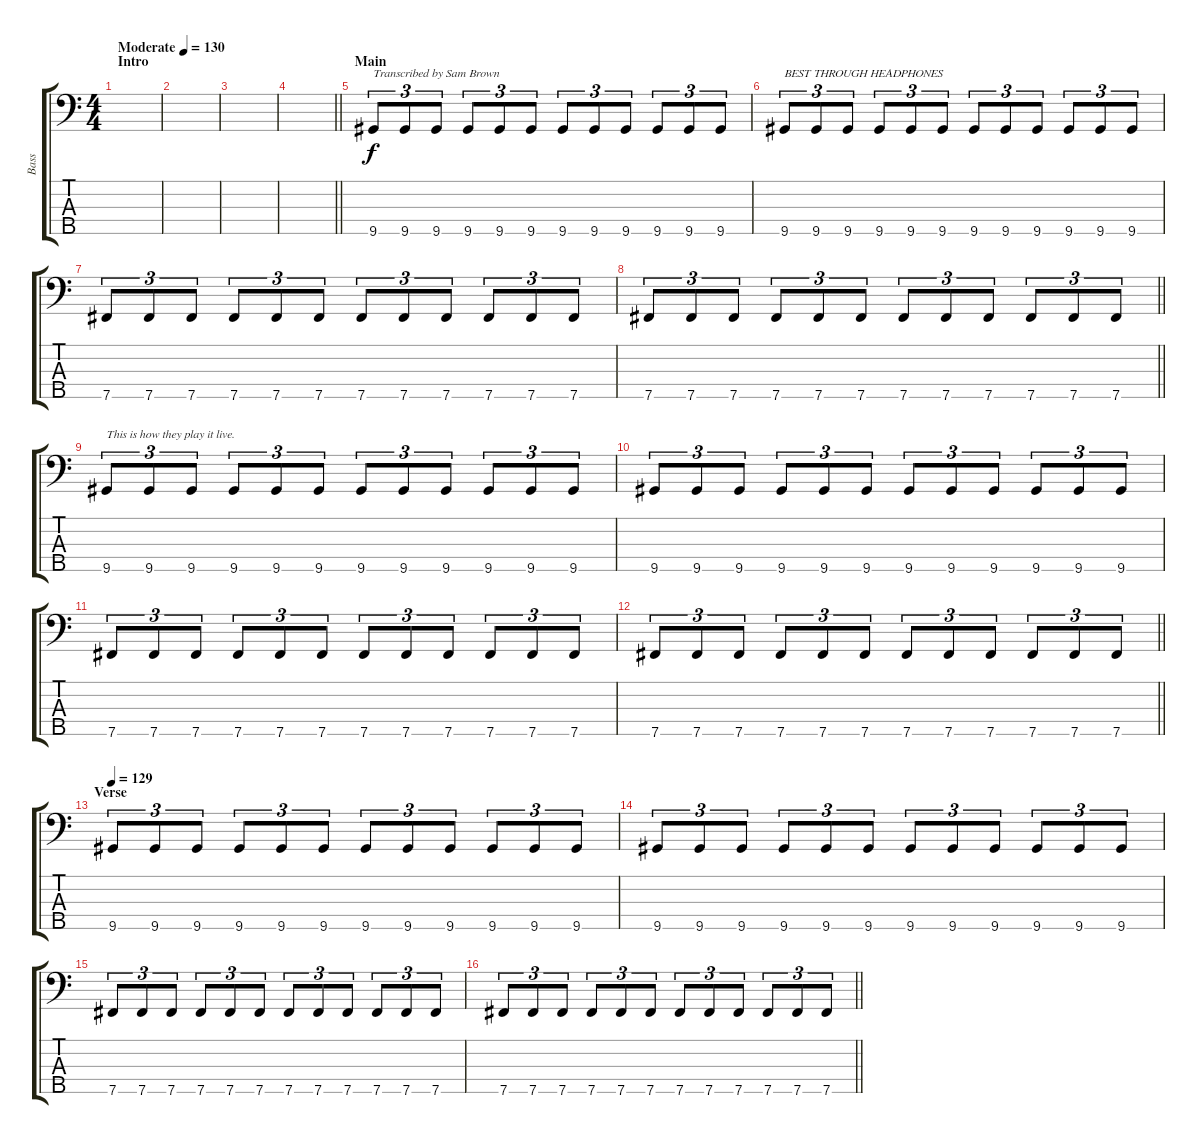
\track ("Bass" "Bass") {instrument electricbassfinger}
\staff {score tabs}
\tuning (G2 D2 A1 E1 B0) {hide}
\ts (4 4)
\section ("" "Intro")
\tempo (130 "Moderate")
\clef f4
\ks c
|
|
|
\barLineRight lightlight
|
\section ("" "Main")
9.5.8{tu (3 2) txt "Transcribed by Sam Brown"} 9.5.8{tu (3 2)} 9.5.8{tu (3 2)} 9.5.8{tu (3 2)} 9.5.8{tu (3 2)} 9.5.8{tu (3 2)} 9.5.8{tu (3 2)} 9.5.8{tu (3 2)} 9.5.8{tu (3 2)} 9.5.8{tu (3 2)} 9.5.8{tu (3 2)} 9.5.8{tu (3 2)} |
9.5.8{tu (3 2) txt "BEST THROUGH HEADPHONES"} 9.5.8{tu (3 2)} 9.5.8{tu (3 2)} 9.5.8{tu (3 2)} 9.5.8{tu (3 2)} 9.5.8{tu (3 2)} 9.5.8{tu (3 2)} 9.5.8{tu (3 2)} 9.5.8{tu (3 2)} 9.5.8{tu (3 2)} 9.5.8{tu (3 2)} 9.5.8{tu (3 2)} |
7.5.8{tu (3 2)} 7.5.8{tu (3 2)} 7.5.8{tu (3 2)} 7.5.8{tu (3 2)} 7.5.8{tu (3 2)} 7.5.8{tu (3 2)} 7.5.8{tu (3 2)} 7.5.8{tu (3 2)} 7.5.8{tu (3 2)} 7.5.8{tu (3 2)} 7.5.8{tu (3 2)} 7.5.8{tu (3 2)} |
\barLineRight lightlight
7.5.8{tu (3 2)} 7.5.8{tu (3 2)} 7.5.8{tu (3 2)} 7.5.8{tu (3 2)} 7.5.8{tu (3 2)} 7.5.8{tu (3 2)} 7.5.8{tu (3 2)} 7.5.8{tu (3 2)} 7.5.8{tu (3 2)} 7.5.8{tu (3 2)} 7.5.8{tu (3 2)} 7.5.8{tu (3 2)} |
\section ("" "")
9.5.8{tu (3 2) txt "This is how they play it live."} 9.5.8{tu (3 2)} 9.5.8{tu (3 2)} 9.5.8{tu (3 2)} 9.5.8{tu (3 2)} 9.5.8{tu (3 2)} 9.5.8{tu (3 2)} 9.5.8{tu (3 2)} 9.5.8{tu (3 2)} 9.5.8{tu (3 2)} 9.5.8{tu (3 2)} 9.5.8{tu (3 2)} |
9.5.8{tu (3 2)} 9.5.8{tu (3 2)} 9.5.8{tu (3 2)} 9.5.8{tu (3 2)} 9.5.8{tu (3 2)} 9.5.8{tu (3 2)} 9.5.8{tu (3 2)} 9.5.8{tu (3 2)} 9.5.8{tu (3 2)} 9.5.8{tu (3 2)} 9.5.8{tu (3 2)} 9.5.8{tu (3 2)} |
7.5.8{tu (3 2)} 7.5.8{tu (3 2)} 7.5.8{tu (3 2)} 7.5.8{tu (3 2)} 7.5.8{tu (3 2)} 7.5.8{tu (3 2)} 7.5.8{tu (3 2)} 7.5.8{tu (3 2)} 7.5.8{tu (3 2)} 7.5.8{tu (3 2)} 7.5.8{tu (3 2)} 7.5.8{tu (3 2)} |
\barLineRight lightlight
7.5.8{tu (3 2)} 7.5.8{tu (3 2)} 7.5.8{tu (3 2)} 7.5.8{tu (3 2)} 7.5.8{tu (3 2)} 7.5.8{tu (3 2)} 7.5.8{tu (3 2)} 7.5.8{tu (3 2)} 7.5.8{tu (3 2)} 7.5.8{tu (3 2)} 7.5.8{tu (3 2)} 7.5.8{tu (3 2)} |
\section ("" "Verse")
\tempo 129
9.5.8{tu (3 2)} 9.5.8{tu (3 2)} 9.5.8{tu (3 2)} 9.5.8{tu (3 2)} 9.5.8{tu (3 2)} 9.5.8{tu (3 2)} 9.5.8{tu (3 2)} 9.5.8{tu (3 2)} 9.5.8{tu (3 2)} 9.5.8{tu (3 2)} 9.5.8{tu (3 2)} 9.5.8{tu (3 2)} |
9.5.8{tu (3 2)} 9.5.8{tu (3 2)} 9.5.8{tu (3 2)} 9.5.8{tu (3 2)} 9.5.8{tu (3 2)} 9.5.8{tu (3 2)} 9.5.8{tu (3 2)} 9.5.8{tu (3 2)} 9.5.8{tu (3 2)} 9.5.8{tu (3 2)} 9.5.8{tu (3 2)} 9.5.8{tu (3 2)} |
7.5.8{tu (3 2)} 7.5.8{tu (3 2)} 7.5.8{tu (3 2)} 7.5.8{tu (3 2)} 7.5.8{tu (3 2)} 7.5.8{tu (3 2)} 7.5.8{tu (3 2)} 7.5.8{tu (3 2)} 7.5.8{tu (3 2)} 7.5.8{tu (3 2)} 7.5.8{tu (3 2)} 7.5.8{tu (3 2)} |
\barLineRight lightlight
7.5.8{tu (3 2)} 7.5.8{tu (3 2)} 7.5.8{tu (3 2)} 7.5.8{tu (3 2)} 7.5.8{tu (3 2)} 7.5.8{tu (3 2)} 7.5.8{tu (3 2)} 7.5.8{tu (3 2)} 7.5.8{tu (3 2)} 7.5.8{tu (3 2)} 7.5.8{tu (3 2)} 7.5.8{tu (3 2)}
